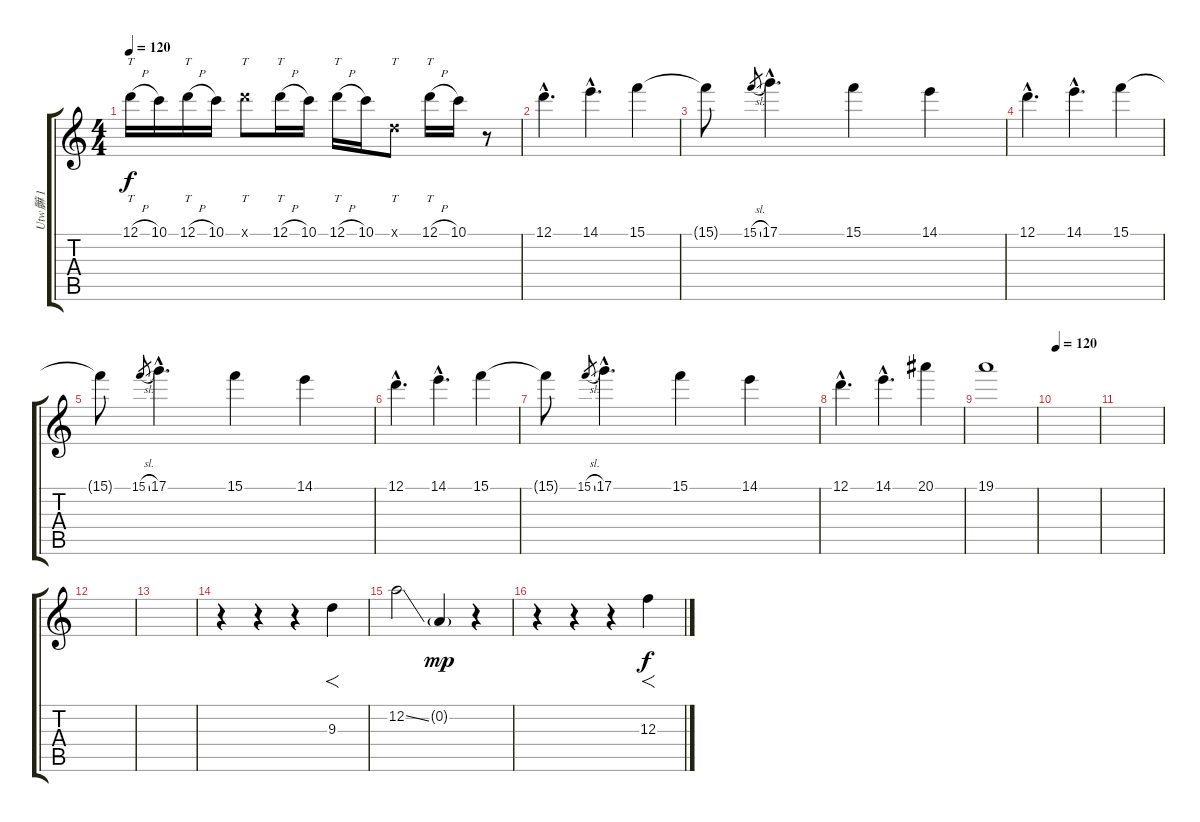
\track ("Utw髍 1" "Utw髍 1") {instrument distortionguitar}
\staff {score tabs}
\tuning (D4 A3 F3 C3 G2 D2) {hide}
\ts (4 4)
\tempo 120
\clef g2
\ks c
12.1{h}.16{tt dy f} 10.1.16 12.1{h}.16{tt} 10.1.16 12.1{x}.8{tt} 12.1{h}.16{tt} 10.1.16 12.1{h}.16{tt} 10.1.16 0.1{x}.8{tt} 12.1{h}.16{tt} 10.1.16 r.8 |
12.1{hac}.4{d} 14.1{hac}.4{d} 15.1.4 |
15.1{t}.8 15.1{sl}.8{gr} 17.1{hac}.4{d} 15.1.4 14.1.4 |
12.1{hac}.4{d} 14.1{hac}.4{d} 15.1.4 |
15.1{t}.8 15.1{sl}.8{gr} 17.1{hac}.4{d} 15.1.4 14.1.4 |
12.1{hac}.4{d} 14.1{hac}.4{d} 15.1.4 |
15.1{t}.8 15.1{sl}.8{gr} 17.1{hac}.4{d} 15.1.4 14.1.4 |
12.1{hac}.4{d} 14.1{hac}.4{d} 20.1.4 |
19.1.1 |
\tempo 120
|
|
|
|
r.4 r.4 r.4 9.3.4{f} |
12.2{ss}.2 0.2{g}.4{dy mp} r.4 |
r.4 r.4 r.4 12.3.4{f dy f}
